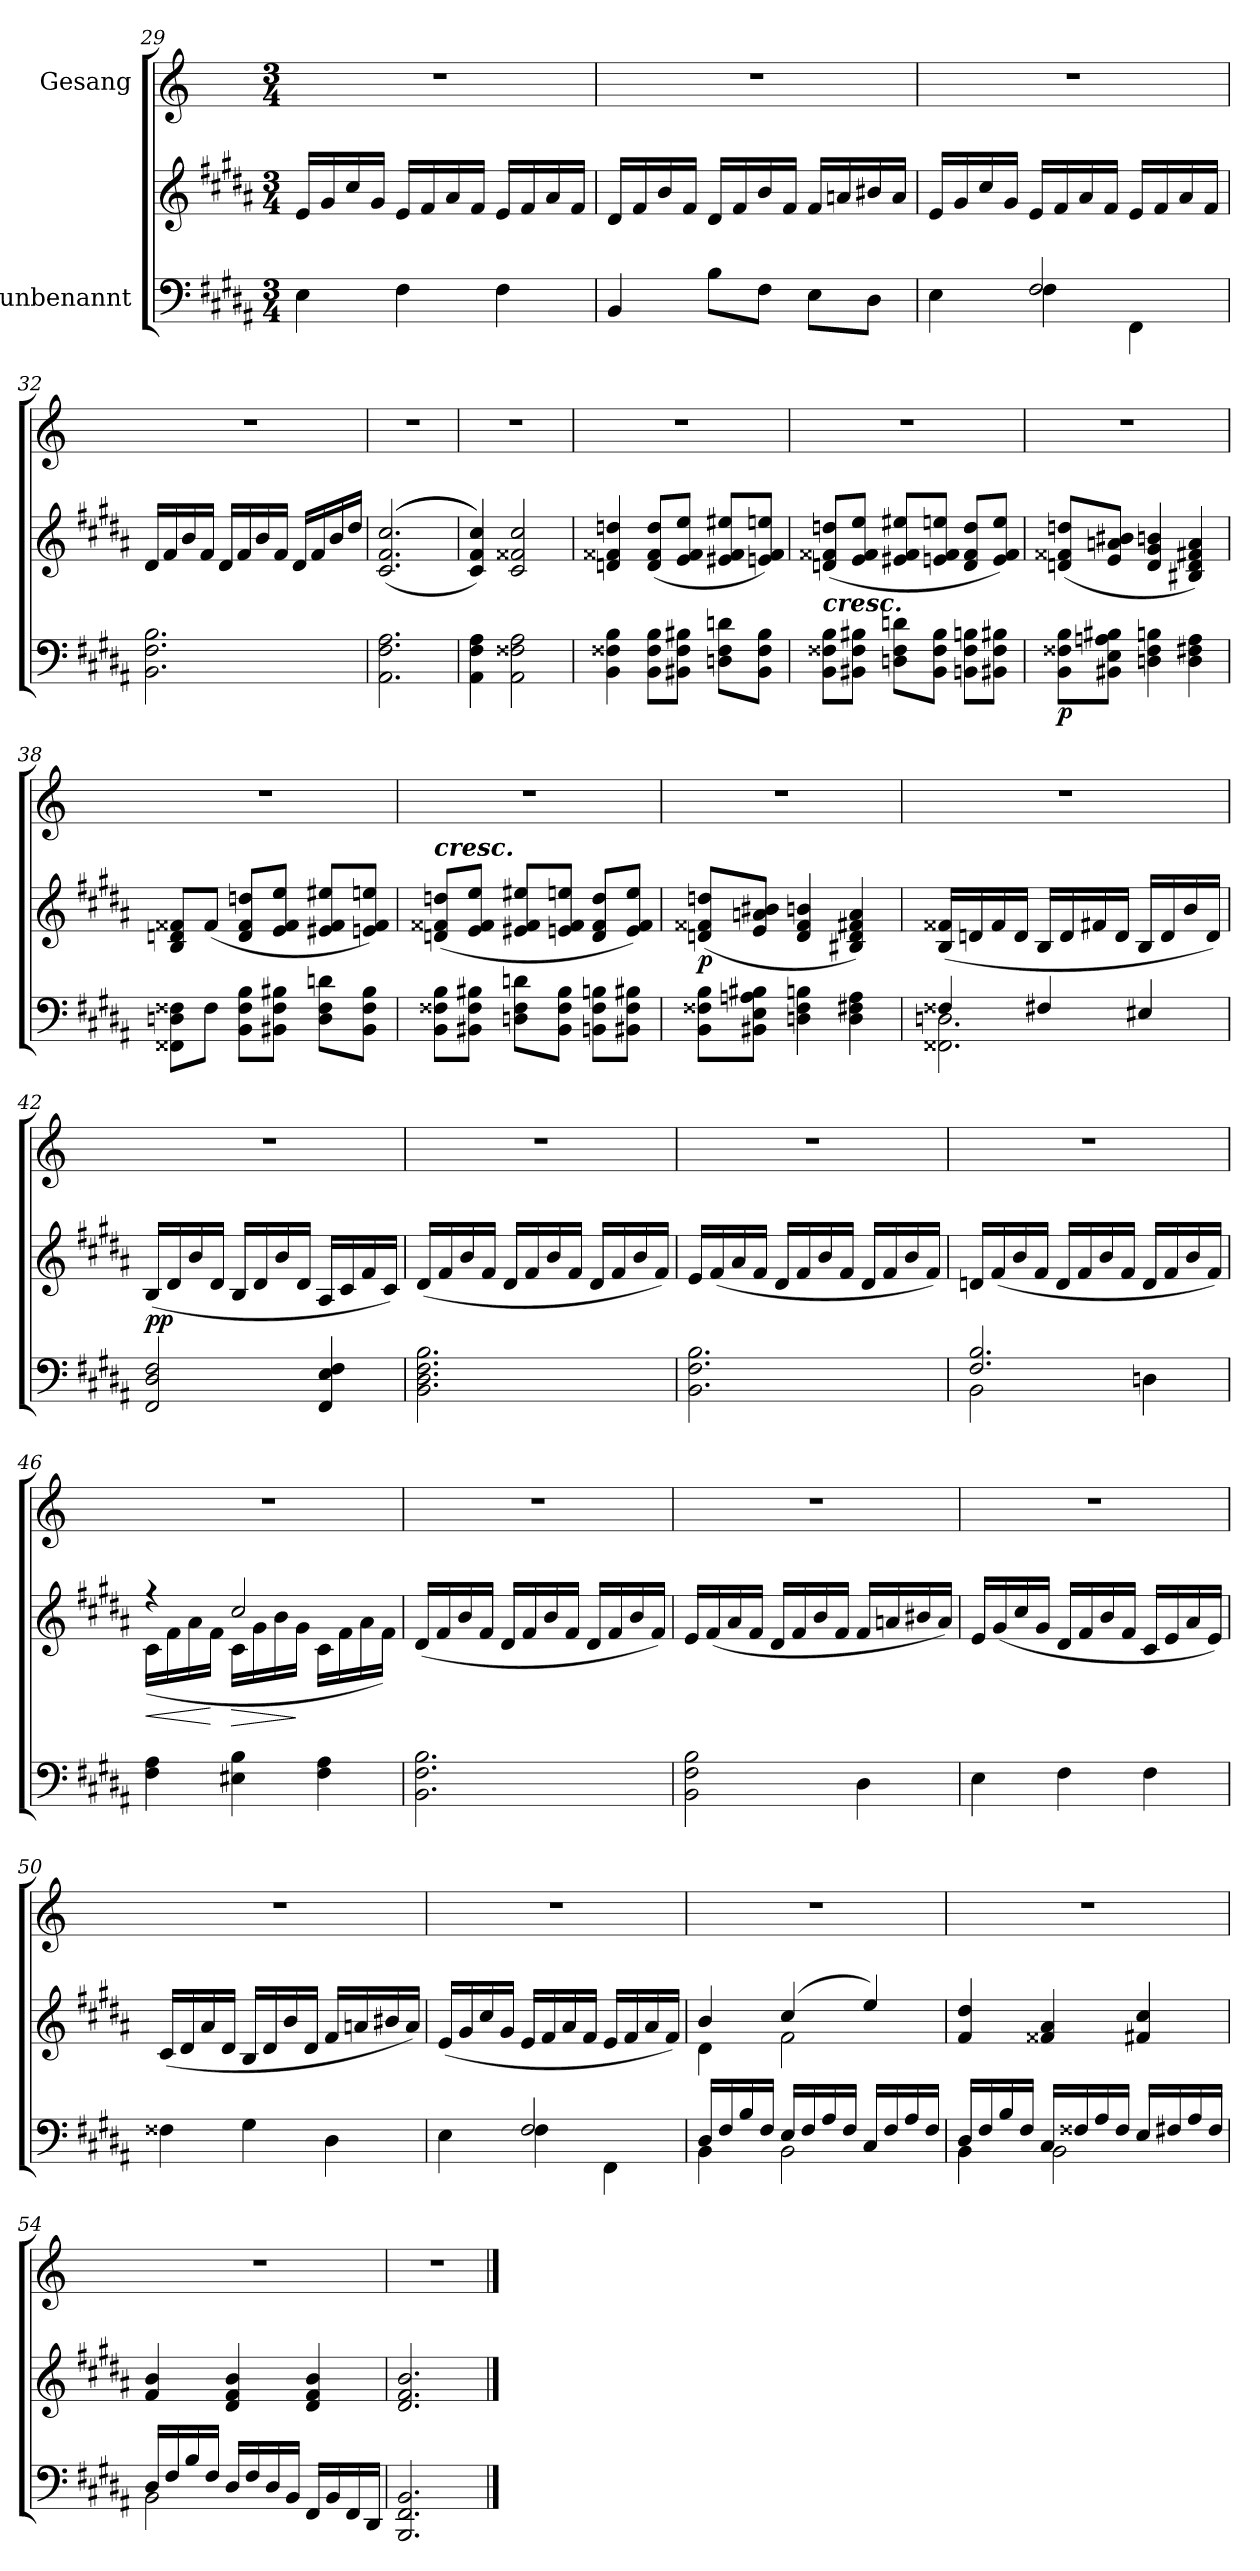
**kern	**kern	**dynam	**kern
*part2	*part2	*part2	*part1
*staff3	*staff2	*staff2/3	*staff1
*I"unbenannt	*	*	*I"Gesang
!!LO:LB:g=z
*clefF4	*clefG2	*	*clefG2
*k[f#c#g#d#a#]	*k[f#c#g#d#a#]	*	*k[]
*M3/4	*M3/4	*	*M3/4
=29	=29	=29	=29
4E\	16e/LL	.	2.r
.	16g#/	.	.
.	16cc#/	.	.
.	16g#/JJ	.	.
4F#\	16e/LL	.	.
.	16f#/	.	.
.	16a#/	.	.
.	16f#/JJ	.	.
4F#\	16e/LL	.	.
.	16f#/	.	.
.	16a#/	.	.
.	16f#/JJ	.	.
=30	=30	=30	=30
4BB/	16d#/LL	.	2.r
.	16f#/	.	.
.	16b/	.	.
.	16f#/JJ	.	.
8B\L	16d#/LL	.	.
.	16f#/	.	.
8F#\J	16b/	.	.
.	16f#/JJ	.	.
8E\L	16f#/LL	.	.
.	16an/	.	.
8D#\J	16b#X/	.	.
.	16a/JJ	.	.
!!LO:PB:g=z
=31	=31	=31	=31
*^	*	*	*
4ryy	4E\	16e/LL	.	2.r
.	.	16g#/	.	.
.	.	16cc#/	.	.
.	.	16g#/JJ	.	.
2F#/	4F#\	16e/LL	.	.
.	.	16f#/	.	.
.	.	16a#/	.	.
.	.	16f#/JJ	.	.
.	4FF#\	16e/LL	.	.
.	.	16f#/	.	.
.	.	16a#/	.	.
.	.	16f#/JJ	.	.
*v	*v	*	*	*
=32	=32	=32	=32
2.BB\ 2.F#\ 2.B\	16d#/LL	.	2.r
.	16f#/	.	.
.	16b/	.	.
.	16f#/JJ	.	.
.	16d#/LL	.	.
.	16f#/	.	.
.	16b/	.	.
.	16f#/JJ	.	.
.	16d#/LL	.	.
.	16f#/	.	.
.	16b/	.	.
.	16dd#/JJ	.	.
=33	=33	=33	=33
2.AA#\ 2.F#\ 2.A#\	(((2.c#/ 2.f#/ 2.cc#/	.	2.r
!!LO:LB:g=z
=34	=34	=34	=34
4AA#\ 4F#\ 4A#\	4c#/ 4f#/ 4cc#/)))	.	2.r
2AA#\ 2F##X\ 2A#\	2c#/ 2f##X/ 2cc#/	.	.
!!LO:LB:g=z
=35	=35	=35	=35
4BB\ 4F##X\ 4B\	4dn/ 4f##X/ 4ddn/	.	2.r
8BB\ 8F##\ 8B\L	(8d/ 8f##/ 8dd/L	.	.
8BB#X\ 8F##\ 8B#X\J	8e/ 8f##/ 8ee/J	.	.
8Dn\ 8F##\ 8dn\L	8e#X/ 8f##/ 8ee#X/L	.	.
8BB#\ 8F##\ 8B#\J	8en/ 8f##/ 8een/J)	.	.
=36	=36	=36	=36
!LO:TX:a:Bi:t=cresc.	!	!	!
8BB\ 8F##X\ 8B\L	(8dn/ 8f##X/ 8ddn/L	.	2.r
8BB#X\ 8F##\ 8B#X\J	8e/ 8f##/ 8ee/J	.	.
8Dn\ 8F##\ 8dn\L	8e#X/ 8f##/ 8ee#X/L	.	.
8BB#\ 8F##\ 8B#\J	8en/ 8f##/ 8een/J	.	.
8BBn\ 8F##\ 8Bn\L	8d/ 8f##/ 8dd/L	.	.
8BB#X\ 8F##\ 8B#X\J	8e/ 8f##/ 8ee/J)	.	.
=37	=37	=37	=37
!	!	!LO:DY:b=2	!
8BB\ 8F##X\ 8B\L	(8dn/ 8f##X/ 8ddn/L	p	2.r
8BB#X\ 8E\ 8An\ 8B#X\J	8e/ 8an/ 8b#X/J	.	.
4Dn\ 4F##\ 4Bn\	4d/ 4g#/ 4bn/	.	.
4D\ 4F#X\ 4A\	4B#X/ 4d/ 4f#X/ 4a/)	.	.
=38	=38	=38	=38
8FF##X\ 8Dn\ 8F##X\L	8B/ 8dn/ 8f##X/L	.	2.r
8F##\J	(8f##/J	.	.
8BB\ 8F##\ 8B\L	8d/ 8f##/ 8ddn/L	.	.
8BB#X\ 8F##\ 8B#X\J	8e/ 8f##/ 8ee/J	.	.
8D\ 8F##\ 8dn\L	8e#X/ 8f##/ 8ee#X/L	.	.
8BB#\ 8F##\ 8B#\J	8en/ 8f##/ 8een/J)	.	.
!!LO:LB:g=z
=39	=39	=39	=39
!	!LO:TX:a:Bi:t=cresc.	!	!
8BB\ 8F##X\ 8B\L	(8dn/ 8f##X/ 8ddn/L	.	2.r
8BB#X\ 8F##\ 8B#X\J	8e/ 8f##/ 8ee/J	.	.
8Dn\ 8F##\ 8dn\L	8e#X/ 8f##/ 8ee#X/L	.	.
8BB#\ 8F##\ 8B#\J	8en/ 8f##/ 8een/J	.	.
8BBn\ 8F##\ 8Bn\L	8d/ 8f##/ 8dd/L	.	.
8BB#X\ 8F##\ 8B#X\J	8e/ 8f##/ 8ee/J)	.	.
=40	=40	=40	=40
!	!	!LO:DY:b	!
8BB\ 8F##X\ 8B\L	(8dn/ 8f##X/ 8ddn/L	p	2.r
8BB#X\ 8E\ 8An\ 8B#X\J	8e/ 8an/ 8b#X/J	.	.
4Dn\ 4F##\ 4Bn\	4d/ 4f##/ 4bn/	.	.
4D\ 4F#X\ 4A\	4B#X/ 4d/ 4f#X/ 4a/)	.	.
=41	=41	=41	=41
*^	*	*	*
4F##X/	2.FF##X\ 2.Dn\	(16B/ 16f##X/LL	.	2.r
.	.	16dn/	.	.
.	.	16f##/	.	.
.	.	16d/JJ	.	.
4F#X/	.	16B/LL	.	.
.	.	16d/	.	.
.	.	16f#X/	.	.
.	.	16d/JJ	.	.
4E#X/	.	16B/LL	.	.
.	.	16d/	.	.
.	.	16b/	.	.
.	.	16d/JJ)	.	.
!!LO:LB:g=z
=42	=42	=42	=42	=42
!	!	!	!LO:DY:b	!
2.ryy	2FF#/ 2D#/ 2F#/	(16B/LL	pp	2.r
.	.	16d#/	.	.
.	.	16b/	.	.
.	.	16d#/JJ	.	.
.	.	16B/LL	.	.
.	.	16d#/	.	.
.	.	16b/	.	.
.	.	16d#/JJ	.	.
.	4FF#/ 4E/ 4F#/	16A#/LL	.	.
.	.	16c#/	.	.
.	.	16f#/	.	.
.	.	16c#/JJ)	.	.
*v	*v	*	*	*
!!LO:PB:g=z
=43	=43	=43	=43
2.BB\ 2.D#\ 2.F#\ 2.B\	(16d#/LL	.	2.r
.	16f#/	.	.
.	16b/	.	.
.	16f#/JJ	.	.
.	16d#/LL	.	.
.	16f#/	.	.
.	16b/	.	.
.	16f#/JJ	.	.
.	16d#/LL	.	.
.	16f#/	.	.
.	16b/	.	.
.	16f#/JJ)	.	.
=44	=44	=44	=44
2.BB\ 2.F#\ 2.B\	16e/LL	.	2.r
.	(16f#/	.	.
.	16a#/	.	.
.	16f#/JJ	.	.
.	16d#/LL	.	.
.	16f#/	.	.
.	16b/	.	.
.	16f#/JJ	.	.
.	16d#/LL	.	.
.	16f#/	.	.
.	16b/	.	.
.	16f#/JJ)	.	.
!!LO:LB:g=z
=45	=45	=45	=45
*^	*	*	*
2.F#/ 2.B/	2BB\	16dn/LL	.	2.r
.	.	(16f#/	.	.
.	.	16b/	.	.
.	.	16f#/JJ	.	.
.	.	16d/LL	.	.
.	.	16f#/	.	.
.	.	16b/	.	.
.	.	16f#/JJ	.	.
.	4Dn\	16d/LL	.	.
.	.	16f#/	.	.
.	.	16b/	.	.
.	.	16f#/JJ)	.	.
=46	=46	=46	=46	=46
!	!	!	!LO:HP:b	!
*	*	*^	*	*
2.ryy	4F#\ 4A#\	4r	(16c#\LL	<	2.r
.	.	.	16f#\	.	.
.	.	.	16a#\	.	.
.	.	.	16f#\JJ	[	.
!	!	!	!	!LO:HP:b	!
.	4E#X\ 4B\	2cc#/	16c#\LL	>	.
.	.	.	16g#\	.	.
.	.	.	16b\	.	.
.	.	.	16g#\JJ	]	.
.	4F#\ 4A#\	.	16c#\LL	.	.
.	.	.	16f#\	.	.
.	.	.	16a#\	.	.
.	.	.	16f#\JJ)	.	.
*v	*v	*	*	*	*
*	*v	*v	*	*
!!LO:LB:g=z
=47	=47	=47	=47
2.BB\ 2.F#\ 2.B\	(16d#/LL	.	2.r
.	16f#/	.	.
.	16b/	.	.
.	16f#/JJ	.	.
.	16d#/LL	.	.
.	16f#/	.	.
.	16b/	.	.
.	16f#/JJ	.	.
.	16d#/LL	.	.
.	16f#/	.	.
.	16b/	.	.
.	16f#/JJ)	.	.
=48	=48	=48	=48
2BB\ 2F#\ 2B\	16e/LL	.	2.r
.	(16f#/	.	.
.	16a#/	.	.
.	16f#/JJ	.	.
.	16d#/LL	.	.
.	16f#/	.	.
.	16b/	.	.
.	16f#/JJ	.	.
4D#\	16f#/LL	.	.
.	16an/	.	.
.	16b#X/	.	.
.	16a/JJ)	.	.
!!LO:LB:g=z
=49	=49	=49	=49
4E\	16e/LL	.	2.r
.	(16g#/	.	.
.	16cc#/	.	.
.	16g#/JJ	.	.
4F#\	16d#/LL	.	.
.	16f#/	.	.
.	16b/	.	.
.	16f#/JJ	.	.
4F#\	16c#/LL	.	.
.	16e/	.	.
.	16a#/	.	.
.	16e/JJ)	.	.
=50	=50	=50	=50
4F##X\	(16c#/LL	.	2.r
.	16d#/	.	.
.	16a#/	.	.
.	16d#/JJ	.	.
4G#\	16B/LL	.	.
.	16d#/	.	.
.	16b/	.	.
.	16d#/JJ	.	.
4D#\	16f#/LL	.	.
.	16an/	.	.
.	16b#X/	.	.
.	16a/JJ)	.	.
!!LO:LB:g=z
=51	=51	=51	=51
*^	*	*	*
4ryy	4E\	(16e/LL	.	2.r
.	.	16g#/	.	.
.	.	16cc#/	.	.
.	.	16g#/JJ	.	.
2F#/	4F#\	16e/LL	.	.
.	.	16f#/	.	.
.	.	16a#/	.	.
.	.	16f#/JJ	.	.
.	4FF#\	16e/LL	.	.
.	.	16f#/	.	.
.	.	16a#/	.	.
.	.	16f#/JJ)	.	.
=52	=52	=52	=52	=52
*	*	*^	*	*
16D#/LL	4BB\	4b/	4d#\	.	2.r
16F#/	.	.	.	.	.
16B/	.	.	.	.	.
16F#/JJ	.	.	.	.	.
16E/LL	2BB\	(4cc#/	2f#\	.	.
16F#/	.	.	.	.	.
16A#/	.	.	.	.	.
16F#/JJ	.	.	.	.	.
16C#/LL	.	4ee/)	.	.	.
16F#/	.	.	.	.	.
16A#/	.	.	.	.	.
16F#/JJ	.	.	.	.	.
*	*	*v	*v	*	*
!!LO:PB:g=z
=53	=53	=53	=53	=53
16D#/LL	4BB\	4f#/ 4dd#/	.	2.r
16F#/	.	.	.	.
16B/	.	.	.	.
16F#/JJ	.	.	.	.
16C#/LL	2BB\	4f##X/ 4a#/	.	.
16F##X/	.	.	.	.
16A#/	.	.	.	.
16F##/JJ	.	.	.	.
16E/LL	.	4f#X/ 4cc#/	.	.
16F#X/	.	.	.	.
16A#/	.	.	.	.
16F#/JJ	.	.	.	.
=54	=54	=54	=54	=54
16D#/LL	2BB\	4f#/ 4b/	.	2.r
16F#/	.	.	.	.
16B/	.	.	.	.
16F#/JJ	.	.	.	.
16D#/LL	.	4d#/ 4f#/ 4b/	.	.
16F#/	.	.	.	.
16D#/	.	.	.	.
16BB/JJ	.	.	.	.
16FF#/LL	4ryy	4d#/ 4f#/ 4b/	.	.
16BB/	.	.	.	.
16FF#/	.	.	.	.
16DD#/JJ	.	.	.	.
*v	*v	*	*	*
=55	=55	=55	=55
2.BBB/> 2.FF#/> 2.BB/>	2.d#/> 2.f#/> 2.b/>	.	2.r
==	==	==	==
*-	*-	*-	*-
